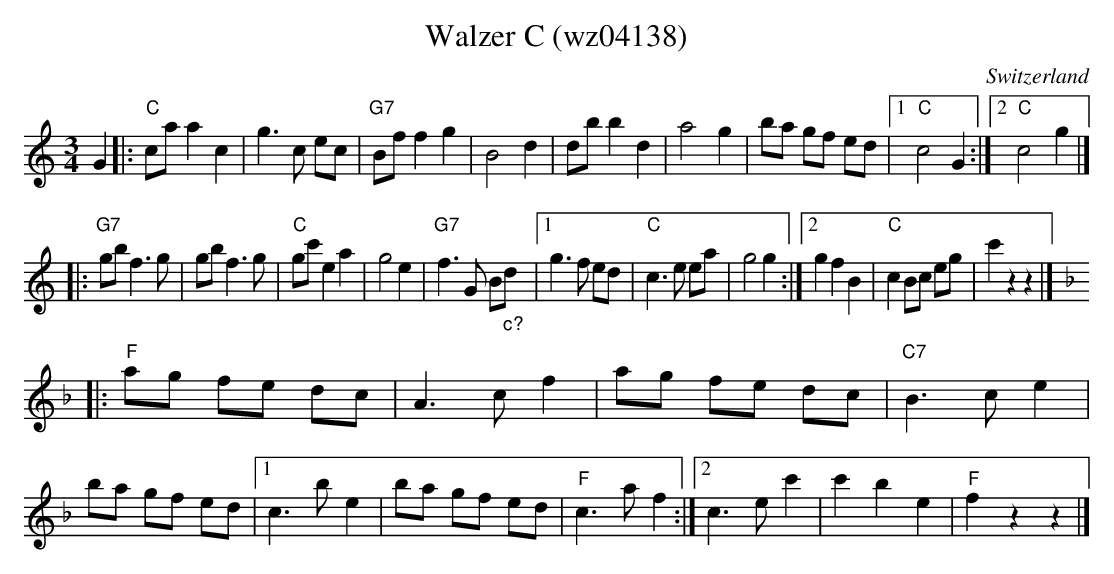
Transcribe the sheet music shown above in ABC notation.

X:1
T:Walzer C (wz04138)
O:Switzerland
M:3/4
L:1/8
K:C major
G2 |: "C"ca a2 c2 | g3 c ec | "G7"Bf f2 g2 | B4 d2 | db b2 d2 | a4 g2 | ba gf ed |1 "C"c4 G2 :|2 "C"c4 g2 |]
|: "G7"gb f3 g | gb f3 g | "C"gc' e2 a2 | g4 e2 | "G7"f3 G B"_c?"d |1 g3 f ed | "C"c3 e ea | g4 g2 :|2 g2 f2 B2 | "C"c2 Bc eg | c'2 z2 z2 |]
K:F
|: "F"ag fe dc | A3 c f2 | ag fe dc | "C7"B3 c e2 | ba gf ed |1 c3 b e2 | ba gf ed | "F"c3 a f2 :|2 c3 e c'2 | c'2 b2 e2 | "F"f2 z2 z2 |]
